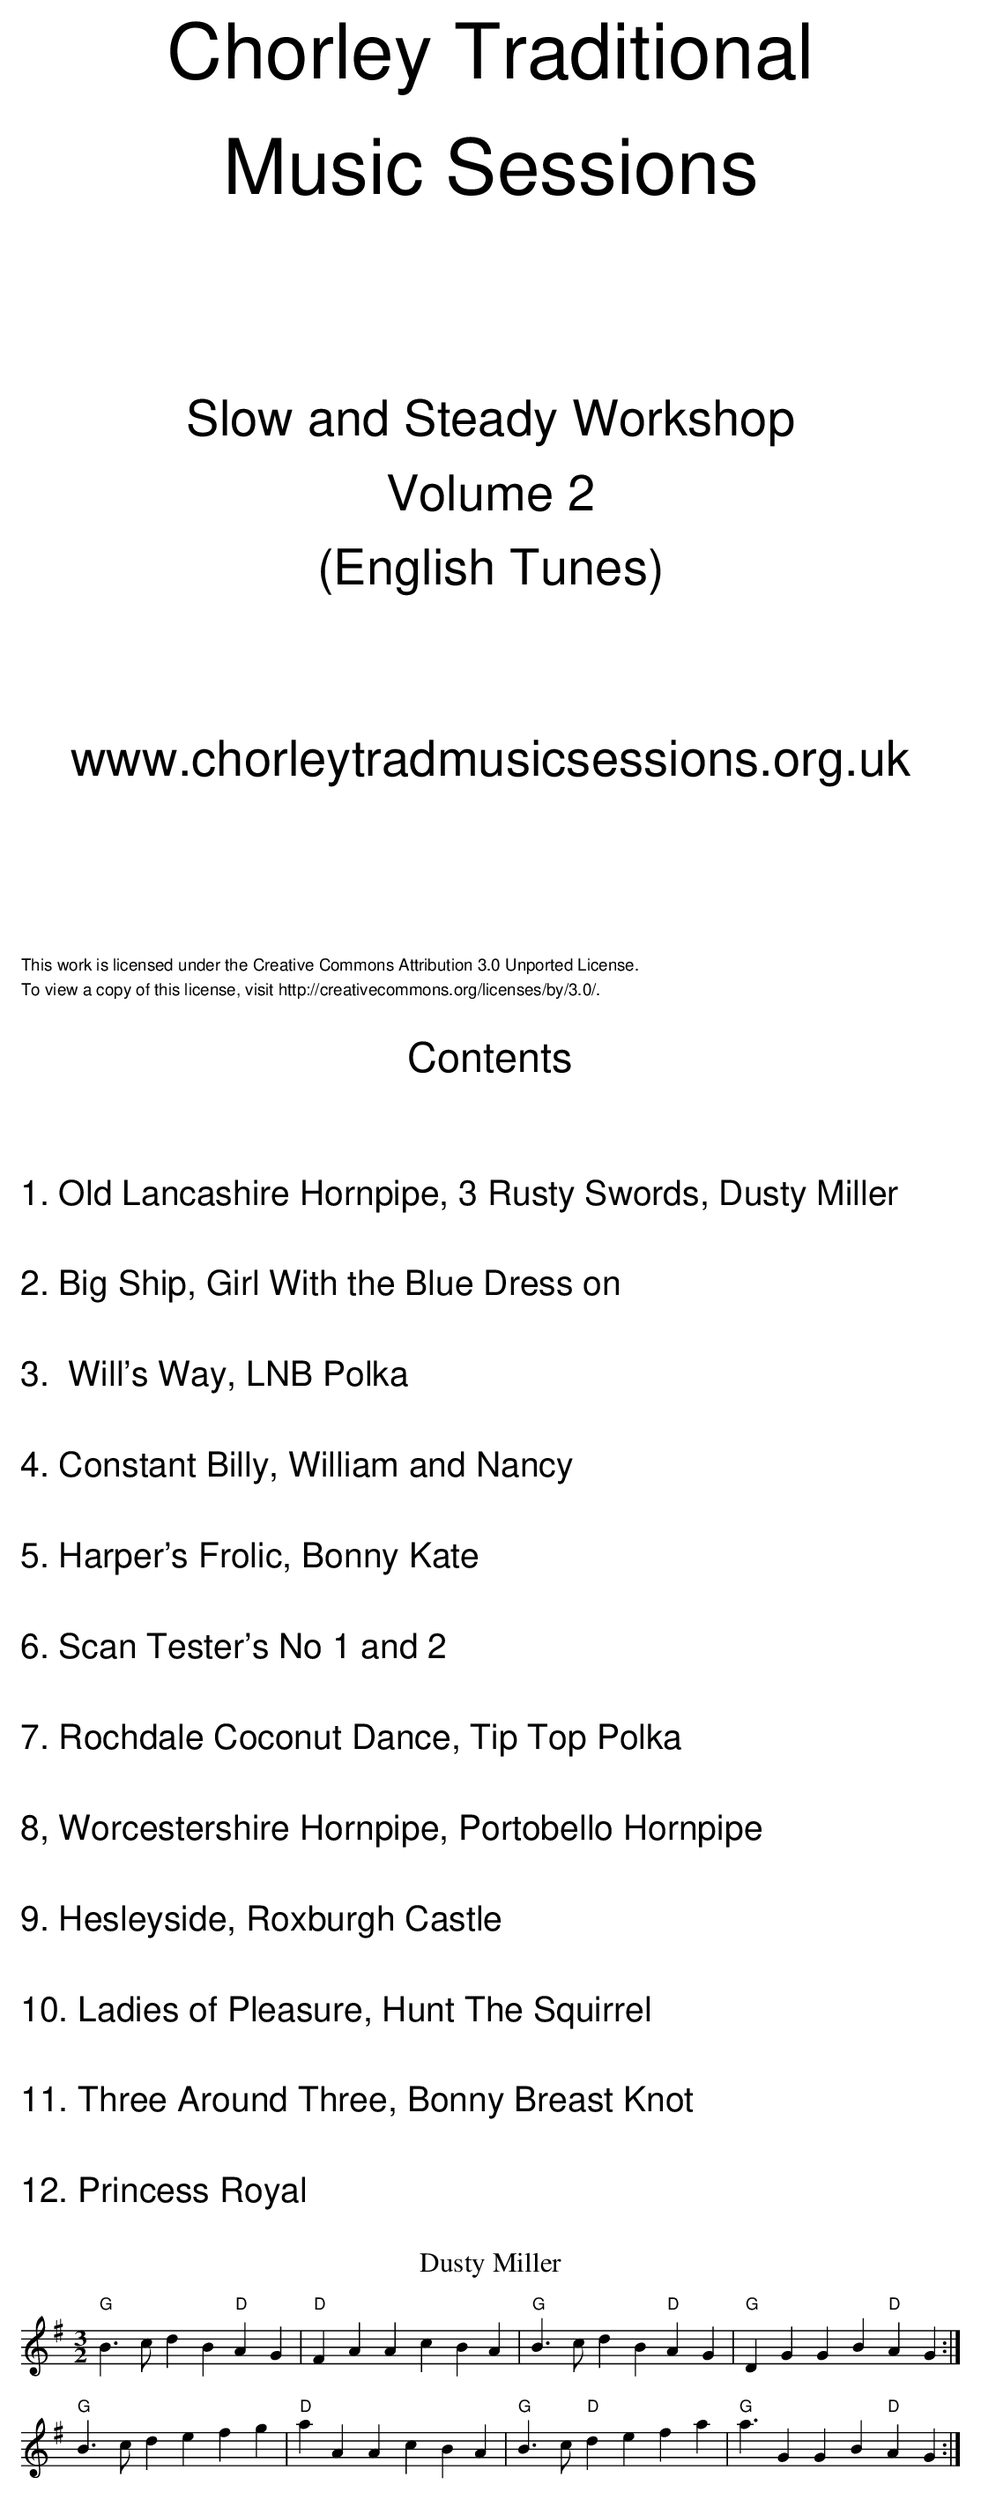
X:1
T:Dusty Miller
M: 3/2
L: 1/8
K:Gmaj
"G"B3 c d2 B2 "D"A2 G2 | "D"F2 A2 A2 c2 B2 A2 |"G"B3 c d2 B2 "D"A2 G2 | "G"D2 G2 G2 B2 "D"A2 G2 :|
"G"B3 c d2 e2 f2 g2 | "D"a2 A2 A2 c2 B2 A2 |"G"B3 c "D"d2 e2 f2 a2 | "G"a3 G2 G2  B2 "D"A2 G2 :|
